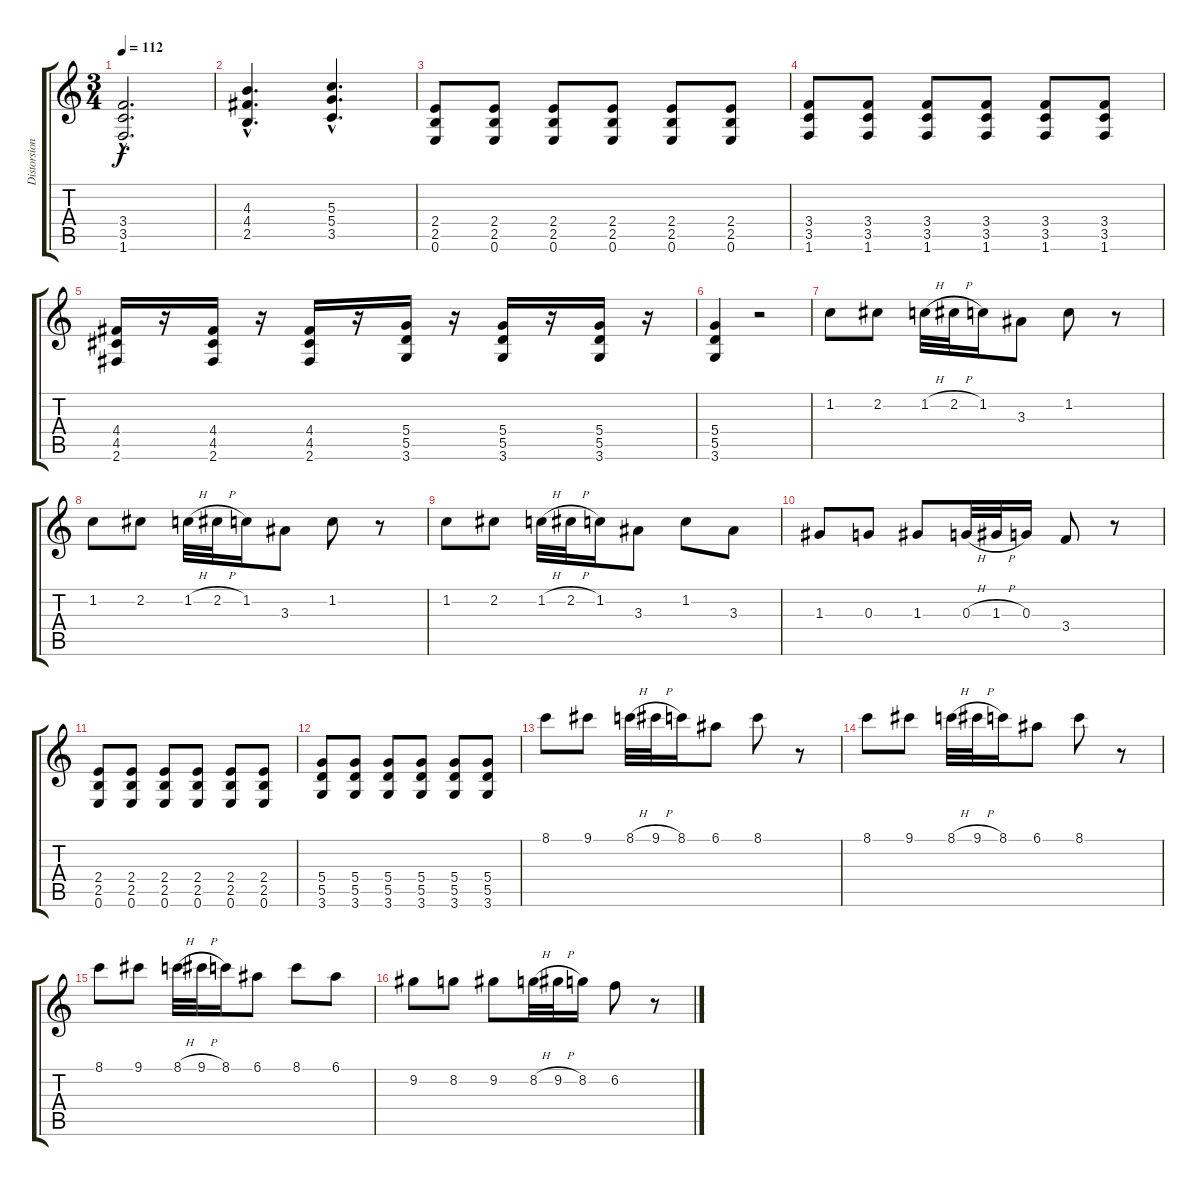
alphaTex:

\track ("Distorsion Guitar 1" "Distorsion") {instrument overdrivenguitar}
\staff {score tabs}
\tuning (E4 B3 G3 D3 A2 E2) {hide}
\ts (3 4)
\tempo 112
\clef g2
\ks c
(3.4{hac} 3.5{hac} 1.6{hac}).2{d dy f} |
(4.3{hac} 4.4{hac} 2.5{hac}).4{d} (5.3{hac} 5.4{hac} 3.5{hac}).4{d} |
(2.4 2.5 0.6).8 (2.4 2.5 0.6).8 (2.4 2.5 0.6).8 (2.4 2.5 0.6).8 (2.4 2.5 0.6).8 (2.4 2.5 0.6).8 |
(3.4 3.5 1.6).8 (3.4 3.5 1.6).8 (3.4 3.5 1.6).8 (3.4 3.5 1.6).8 (3.4 3.5 1.6).8 (3.4 3.5 1.6).8 |
(4.4 4.5 2.6).16 r.16 (4.4 4.5 2.6).16 r.16 (4.4 4.5 2.6).16 r.16 (5.4 5.5 3.6).16 r.16 (5.4 5.5 3.6).16 r.16 (5.4 5.5 3.6).16 r.16 |
(5.4 5.5 3.6).4 r.2 |
1.2.8 2.2.8 1.2{h}.32 2.2{h}.32 1.2.16 3.3.8 1.2.8 r.8 |
1.2.8 2.2.8 1.2{h}.32 2.2{h}.32 1.2.16 3.3.8 1.2.8 r.8 |
1.2.8 2.2.8 1.2{h}.32 2.2{h}.32 1.2.16 3.3.8 1.2.8 3.3.8 |
1.3.8 0.3.8 1.3.8 0.3{h}.32 1.3{h}.32 0.3.16 3.4.8 r.8 |
(2.4 2.5 0.6).8 (2.4 2.5 0.6).8 (2.4 2.5 0.6).8 (2.4 2.5 0.6).8 (2.4 2.5 0.6).8 (2.4 2.5 0.6).8 |
(5.4 5.5 3.6).8 (5.4 5.5 3.6).8 (5.4 5.5 3.6).8 (5.4 5.5 3.6).8 (5.4 5.5 3.6).8 (5.4 5.5 3.6).8 |
8.1.8 9.1.8 8.1{h}.32 9.1{h}.32 8.1.16 6.1.8 8.1.8 r.8 |
8.1.8 9.1.8 8.1{h}.32 9.1{h}.32 8.1.16 6.1.8 8.1.8 r.8 |
8.1.8 9.1.8 8.1{h}.32 9.1{h}.32 8.1.16 6.1.8 8.1.8 6.1.8 |
9.2.8 8.2.8 9.2.8 8.2{h}.32 9.2{h}.32 8.2.16 6.2.8 r.8
